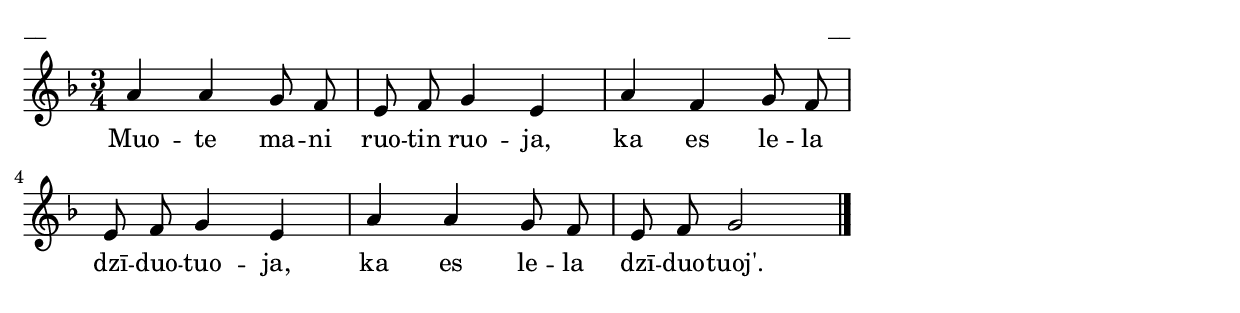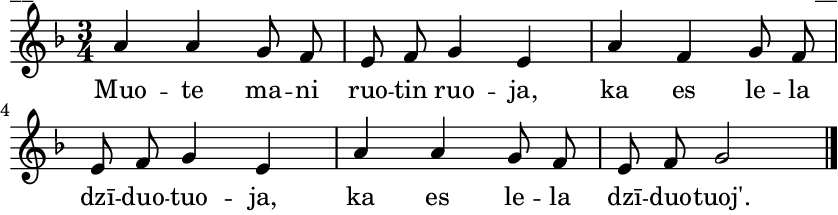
\version "2.13.18"
#(ly:set-option 'crop #t)

\paper {
line-width = 14\cm
left-margin = 0.4\cm
between-system-padding = 0.1\cm
between-system-space = 0.1\cm
}
% SBTZK, p.4
\layout {
indent = #0
ragged-last = ##f
}


voiceA = \relative c' {
\clef "treble"
\key f \major
\time 3/4
a'4 a g8 f | e f g4 e | a4 f g8 f | e8 f g4 e | a4 a g8 f| e f g2 \bar"|."
}

lyricA = \lyricmode {
Muo -- te ma -- ni ruo -- tin ruo -- ja, ka es le -- la dzī -- duo -- tuo -- ja, ka es le -- la dzī -- duo -- tuoj'.
}


fullScore = <<
%\new ChordNames { \chordsA }
\new Staff {
<<
\new Voice = "voiceA" { \oneVoice \autoBeamOff \voiceA }
\new Lyrics \lyricsto "voiceA"  \lyricA
%\new Voice = "voiceB" { \voiceTwo \autoBeamOff \voiceB }
>>
}
>>



\score {
\fullScore
\header { piece = "__" opus = "__" }
}
\markup { \with-color #(x11-color 'white) \sans \smaller "__" }
\score {
\unfoldRepeats
\fullScore
\midi {
\context { \Staff \remove "Staff_performer" }
\context { \Voice \consists "Staff_performer" }
}
}


